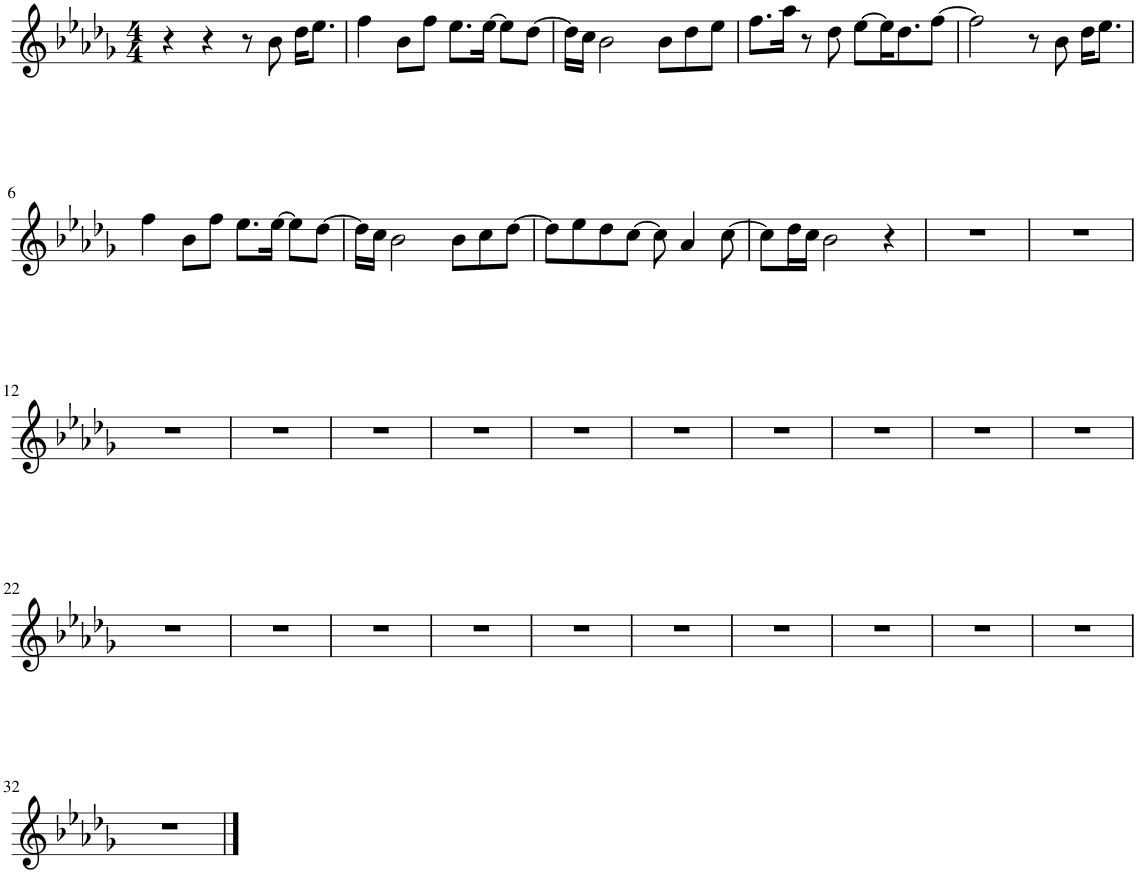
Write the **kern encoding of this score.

**kern
*part1
*staff1
*I"Piano
*I'Pno.
*clefG2
*k[b-e-a-d-g-]
*M4/4
=1
4r
4r
8r
8b-\
16dd-\KL
8.ee-\J
=2
4ff\
8b-\L
8ff\J
8.ee-\L
[16ee-\Jk
8ee-\L]
[8dd-\J
=3
16dd-\LL]
16cc\JJ
2b-\
8b-\L
8dd-\
8ee-\J
=4
8.ff\L
16aa-\Jk
8r
8dd-\
[8ee-\L
16ee-\K]
8.dd-\
[8ff\J
=5
2ff\]
8r
8b-\
16dd-\KL
8.ee-\J
!!LO:LB:g=z
=6
4ff\
8b-\L
8ff\J
8.ee-\L
[16ee-\Jk
8ee-\L]
[8dd-\J
=7
16dd-\LL]
16cc\JJ
2b-\
8b-\L
8cc\
[8dd-\J
=8
8dd-\L]
8ee-\
8dd-\
[8cc\J
8cc\]
4a-/
[8cc\
=9
8cc\L]
16dd-\L
16cc\JJ
2b-\
4r
=10
1r
=11
1r
!!LO:LB:g=z
=12
1r
=13
1r
=14
1r
=15
1r
=16
1r
=17
1r
=18
1r
=19
1r
=20
1r
=21
1r
!!LO:LB:g=z
=22
1r
=23
1r
=24
1r
=25
1r
=26
1r
=27
1r
=28
1r
=29
1r
=30
1r
=31
1r
!!LO:LB:g=z
=32
1r
==
*-
